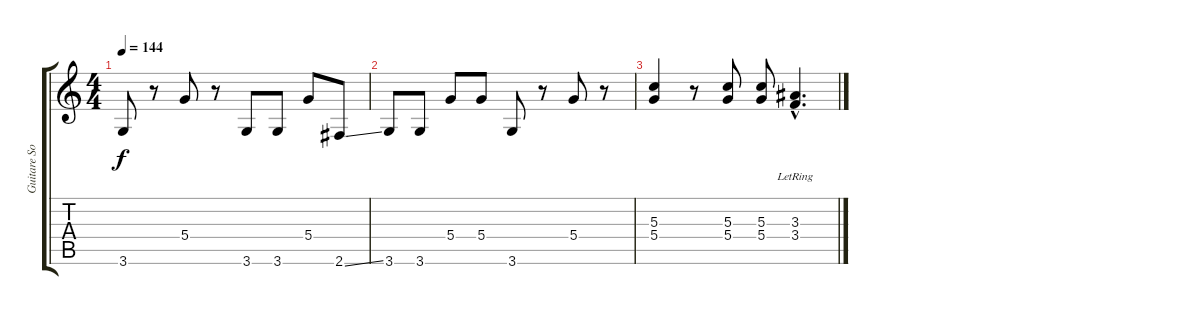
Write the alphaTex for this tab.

\track ("Guitare Solo" "Guitare So") {instrument overdrivenguitar}
\staff {score tabs}
\tuning (E4 B3 G3 D3 A2 E2) {hide}
\ts (4 4)
\tempo 144
\clef g2
\ks c
3.6.8{dy f} r.8 5.4.8 r.8 3.6.8 3.6.8 5.4.8 2.6{ss}.8 |
3.6.8 3.6.8 5.4.8 5.4.8 3.6.8 r.8 5.4.8 r.8 |
(5.3 5.4).4 r.8 (5.3 5.4).8 (5.3 5.4).8 (3.3{hac lr} 3.4{hac lr}).4{d}
